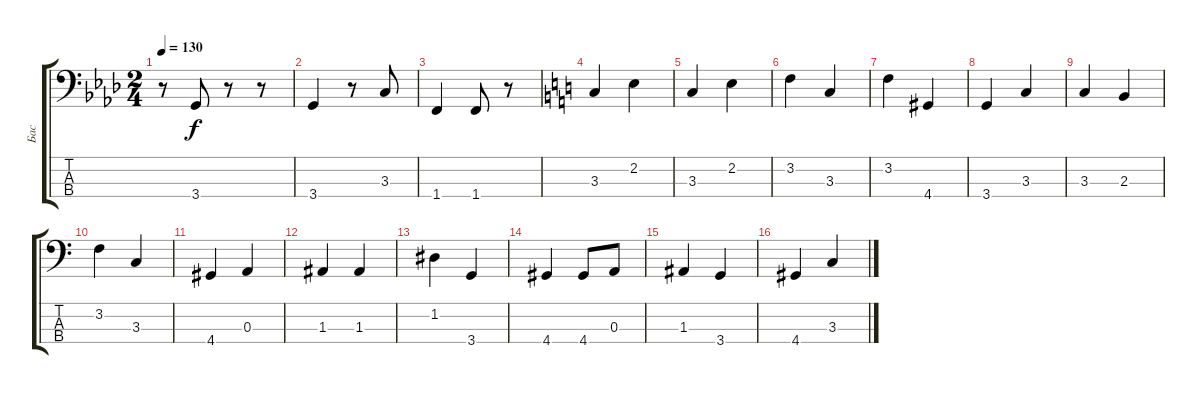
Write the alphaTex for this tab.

\track ("Бас" "Бас") {instrument electricbasspick}
\staff {score tabs}
\tuning (G2 D2 A1 E1) {hide}
\ts (2 4)
\tempo 130
\clef f4
\ks ab
r.8{dy f} 3.4.8 r.8 r.8 |
3.4.4 r.8 3.3.8 |
1.4.4 1.4.8 r.8 |
\ks c
3.3.4 2.2.4 |
3.3.4 2.2.4 |
3.2.4 3.3.4 |
3.2.4 4.4.4 |
3.4.4 3.3.4 |
3.3.4 2.3.4 |
3.2.4 3.3.4 |
4.4.4 0.3.4 |
1.3.4 1.3.4 |
1.2.4 3.4.4 |
4.4.4 4.4.8 0.3.8 |
1.3.4 3.4.4 |
4.4.4 3.3.4
